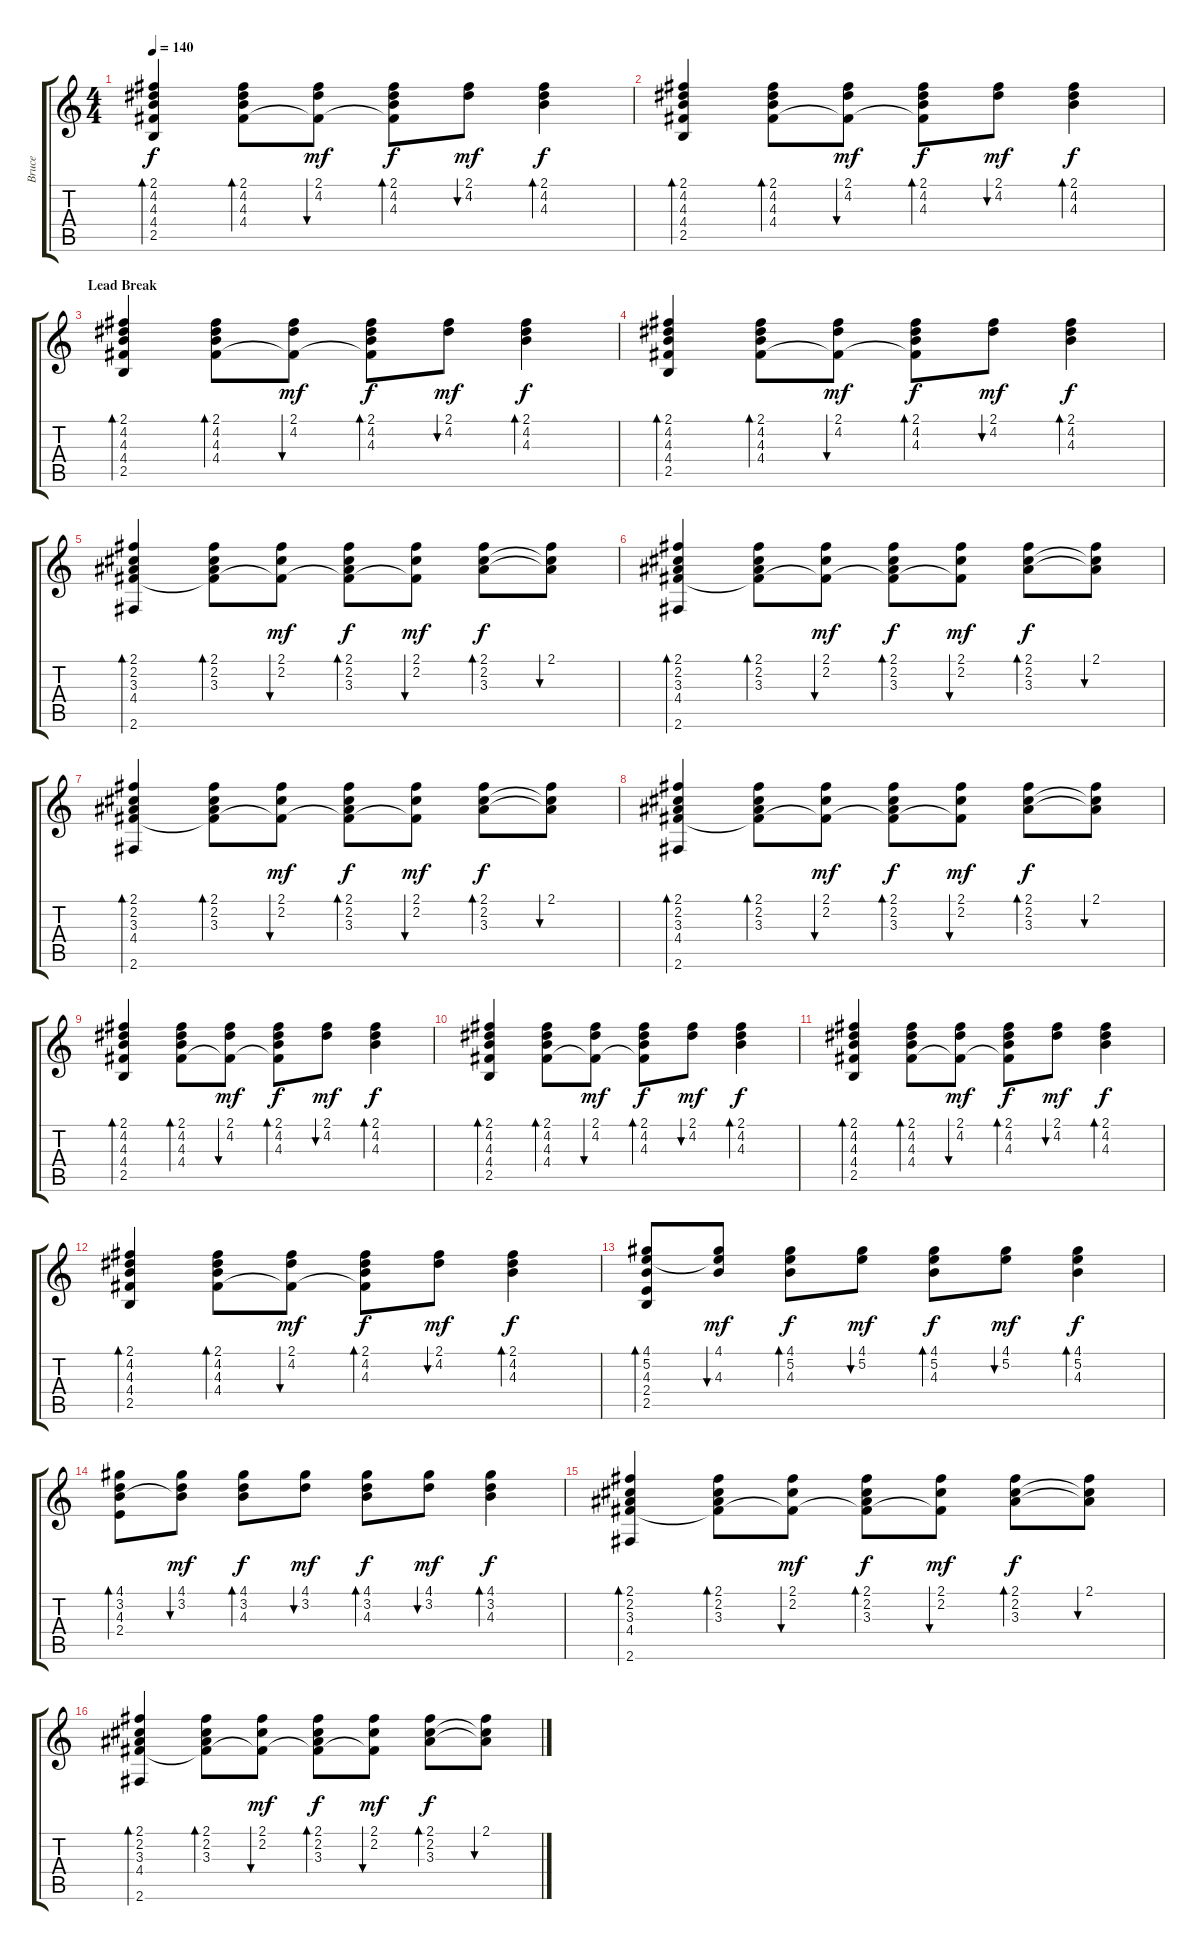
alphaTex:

\track ("Bruce" "Bruce") {instrument acousticguitarsteel}
\staff {score tabs}
\tuning (E4 B3 G3 D3 A2 E2) {hide}
\ts (4 4)
\tempo 140
\clef g2
\ks c
(2.1 4.2 4.3 4.4 2.5).4{bd 60 dy f} (2.1 4.2 4.3 4.4).8{bd 60} (2.1 4.2 4.4{t}).8{bu 60 dy mf} (2.1 4.2 4.3 4.4{t}).8{bd 60 dy f} (2.1 4.2).8{bu 60 dy mf} (2.1 4.2 4.3).4{bd 60 dy f} |
(2.1 4.2 4.3 4.4 2.5).4{bd 60} (2.1 4.2 4.3 4.4).8{bd 60} (2.1 4.2 4.4{t}).8{bu 60 dy mf} (2.1 4.2 4.3 4.4{t}).8{bd 60 dy f} (2.1 4.2).8{bu 60 dy mf} (2.1 4.2 4.3).4{bd 60 dy f} |
\section ("" "Lead Break")
(2.1 4.2 4.3 4.4 2.5).4{bd 60} (2.1 4.2 4.3 4.4).8{bd 60} (2.1 4.2 4.4{t}).8{bu 60 dy mf} (2.1 4.2 4.3 4.4{t}).8{bd 60 dy f} (2.1 4.2).8{bu 60 dy mf} (2.1 4.2 4.3).4{bd 60 dy f} |
(2.1 4.2 4.3 4.4 2.5).4{bd 60} (2.1 4.2 4.3 4.4).8{bd 60} (2.1 4.2 4.4{t}).8{bu 60 dy mf} (2.1 4.2 4.3 4.4{t}).8{bd 60 dy f} (2.1 4.2).8{bu 60 dy mf} (2.1 4.2 4.3).4{bd 60 dy f} |
(2.1 2.2 3.3 4.4 2.6).4{bd 60} (2.1 2.2 3.3 4.4{t}).8{bd 60} (2.1 2.2 4.4{t}).8{bu 60 dy mf} (2.1 2.2 3.3 4.4{t}).8{bd 60 dy f} (2.1 2.2 4.4{t}).8{bu 60 dy mf} (2.1 2.2 3.3).8{bd 60 dy f} (2.1 2.2{t} 3.3{t}).8{bu 60} |
(2.1 2.2 3.3 4.4 2.6).4{bd 60} (2.1 2.2 3.3 4.4{t}).8{bd 60} (2.1 2.2 4.4{t}).8{bu 60 dy mf} (2.1 2.2 3.3 4.4{t}).8{bd 60 dy f} (2.1 2.2 4.4{t}).8{bu 60 dy mf} (2.1 2.2 3.3).8{bd 60 dy f} (2.1 2.2{t} 3.3{t}).8{bu 60} |
(2.1 2.2 3.3 4.4 2.6).4{bd 60} (2.1 2.2 3.3 4.4{t}).8{bd 60} (2.1 2.2 4.4{t}).8{bu 60 dy mf} (2.1 2.2 3.3 4.4{t}).8{bd 60 dy f} (2.1 2.2 4.4{t}).8{bu 60 dy mf} (2.1 2.2 3.3).8{bd 60 dy f} (2.1 2.2{t} 3.3{t}).8{bu 60} |
(2.1 2.2 3.3 4.4 2.6).4{bd 60} (2.1 2.2 3.3 4.4{t}).8{bd 60} (2.1 2.2 4.4{t}).8{bu 60 dy mf} (2.1 2.2 3.3 4.4{t}).8{bd 60 dy f} (2.1 2.2 4.4{t}).8{bu 60 dy mf} (2.1 2.2 3.3).8{bd 60 dy f} (2.1 2.2{t} 3.3{t}).8{bu 60} |
(2.1 4.2 4.3 4.4 2.5).4{bd 60} (2.1 4.2 4.3 4.4).8{bd 60} (2.1 4.2 4.4{t}).8{bu 60 dy mf} (2.1 4.2 4.3 4.4{t}).8{bd 60 dy f} (2.1 4.2).8{bu 60 dy mf} (2.1 4.2 4.3).4{bd 60 dy f} |
(2.1 4.2 4.3 4.4 2.5).4{bd 60} (2.1 4.2 4.3 4.4).8{bd 60} (2.1 4.2 4.4{t}).8{bu 60 dy mf} (2.1 4.2 4.3 4.4{t}).8{bd 60 dy f} (2.1 4.2).8{bu 60 dy mf} (2.1 4.2 4.3).4{bd 60 dy f} |
(2.1 4.2 4.3 4.4 2.5).4{bd 60} (2.1 4.2 4.3 4.4).8{bd 60} (2.1 4.2 4.4{t}).8{bu 60 dy mf} (2.1 4.2 4.3 4.4{t}).8{bd 60 dy f} (2.1 4.2).8{bu 60 dy mf} (2.1 4.2 4.3).4{bd 60 dy f} |
(2.1 4.2 4.3 4.4 2.5).4{bd 60} (2.1 4.2 4.3 4.4).8{bd 60} (2.1 4.2 4.4{t}).8{bu 60 dy mf} (2.1 4.2 4.3 4.4{t}).8{bd 60 dy f} (2.1 4.2).8{bu 60 dy mf} (2.1 4.2 4.3).4{bd 60 dy f} |
(4.1 5.2 4.3 2.4 2.5).8{bd 60} (4.1 5.2{t} 4.3).8{bu 60 dy mf} (4.1 5.2 4.3).8{bd 60 dy f} (4.1 5.2).8{bu 60 dy mf} (4.1 5.2 4.3).8{bd 60 dy f} (4.1 5.2).8{bu 60 dy mf} (4.1 5.2 4.3).4{bd 60 dy f} |
(4.1 3.2 4.3 2.4).8{bd 60} (4.1 3.2 4.3{t}).8{bu 60 dy mf} (4.1 3.2 4.3).8{bd 60 dy f} (4.1 3.2).8{bu 60 dy mf} (4.1 3.2 4.3).8{bd 60 dy f} (4.1 3.2).8{bu 60 dy mf} (4.1 3.2 4.3).4{bd 60 dy f} |
(2.1 2.2 3.3 4.4 2.6).4{bd 60} (2.1 2.2 3.3 4.4{t}).8{bd 60} (2.1 2.2 4.4{t}).8{bu 60 dy mf} (2.1 2.2 3.3 4.4{t}).8{bd 60 dy f} (2.1 2.2 4.4{t}).8{bu 60 dy mf} (2.1 2.2 3.3).8{bd 60 dy f} (2.1 2.2{t} 3.3{t}).8{bu 60} |
(2.1 2.2 3.3 4.4 2.6).4{bd 60} (2.1 2.2 3.3 4.4{t}).8{bd 60} (2.1 2.2 4.4{t}).8{bu 60 dy mf} (2.1 2.2 3.3 4.4{t}).8{bd 60 dy f} (2.1 2.2 4.4{t}).8{bu 60 dy mf} (2.1 2.2 3.3).8{bd 60 dy f} (2.1 2.2{t} 3.3{t}).8{bu 60}
